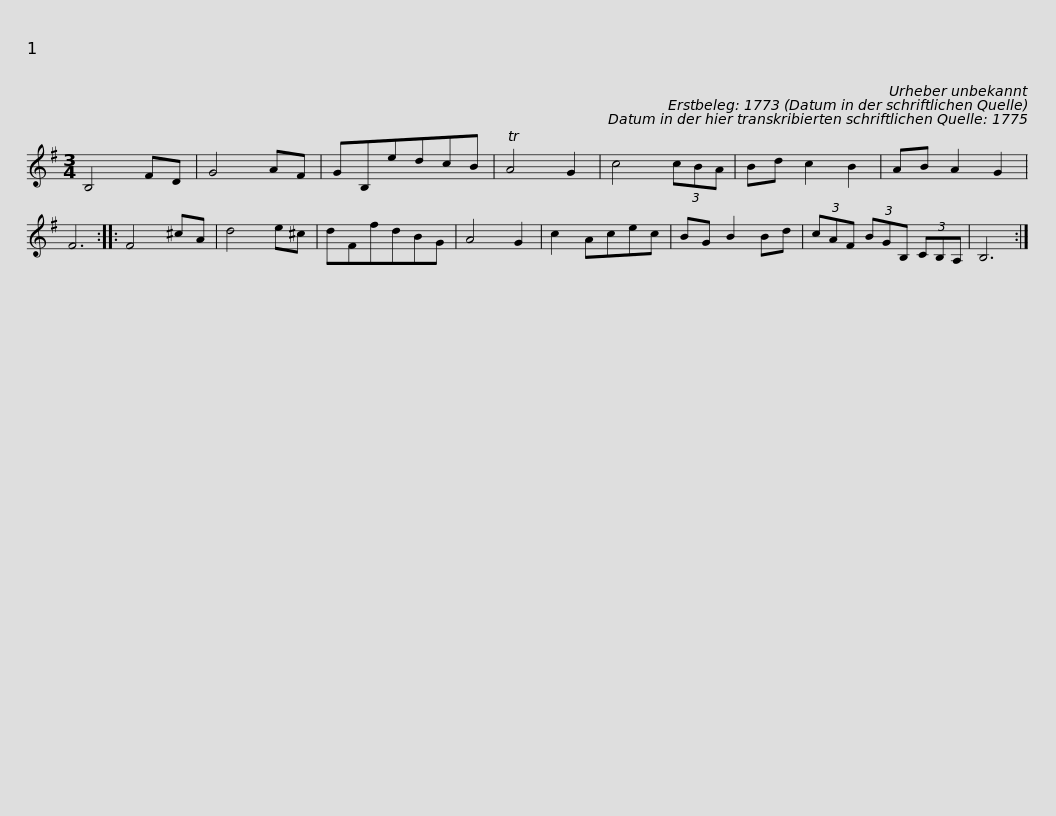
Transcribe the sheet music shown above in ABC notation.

X:1
L:1/8
M:3/4
I:linebreak $
K:G
V:1 treble
V:1
 B,4 FD | G4 AF | GB,edcB | TA4 G2 | c4 (3cBA | %5
 Bd c2 B2 | AB A2 G2 | F6 :: F4 ^cA | d4 e^c |$ %10
 dFfdBG | A4 G2 | c2 Acec | BG B2 Bd | (3cAF (3BGB, (3CB,A, | %15
 B,6 :| %16
